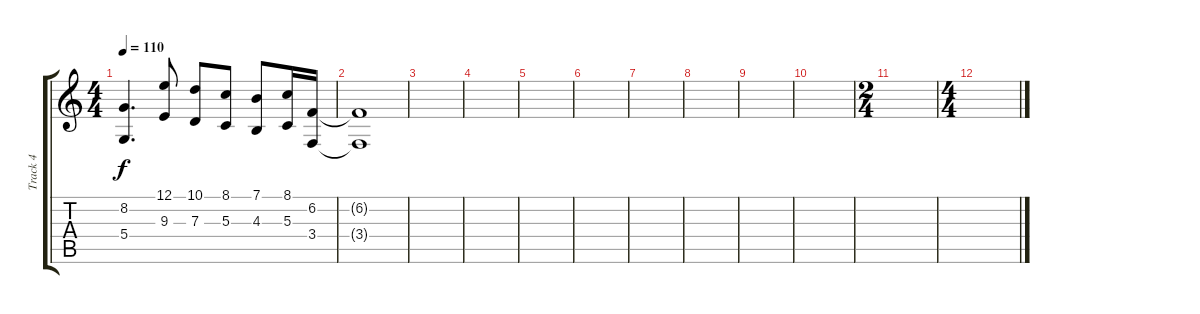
\track ("Track 4" "Track 4") {instrument brasssection}
\staff {score tabs}
\tuning (E4 B3 G3 D3 A2 E2) {hide}
\ts (4 4)
\tempo 110
\clef g2
\ks c
(8.2{t} 5.4).4{d dy f} (12.1 9.3).8 (10.1 7.3).8 (8.1 5.3).8 (7.1 4.3).8 (8.1 5.3).16 (6.2 3.4).16 |
(6.2{t} 3.4{t}).1 |
|
|
|
|
|
|
|
|
\ts (2 4)
|
\ts (4 4)
